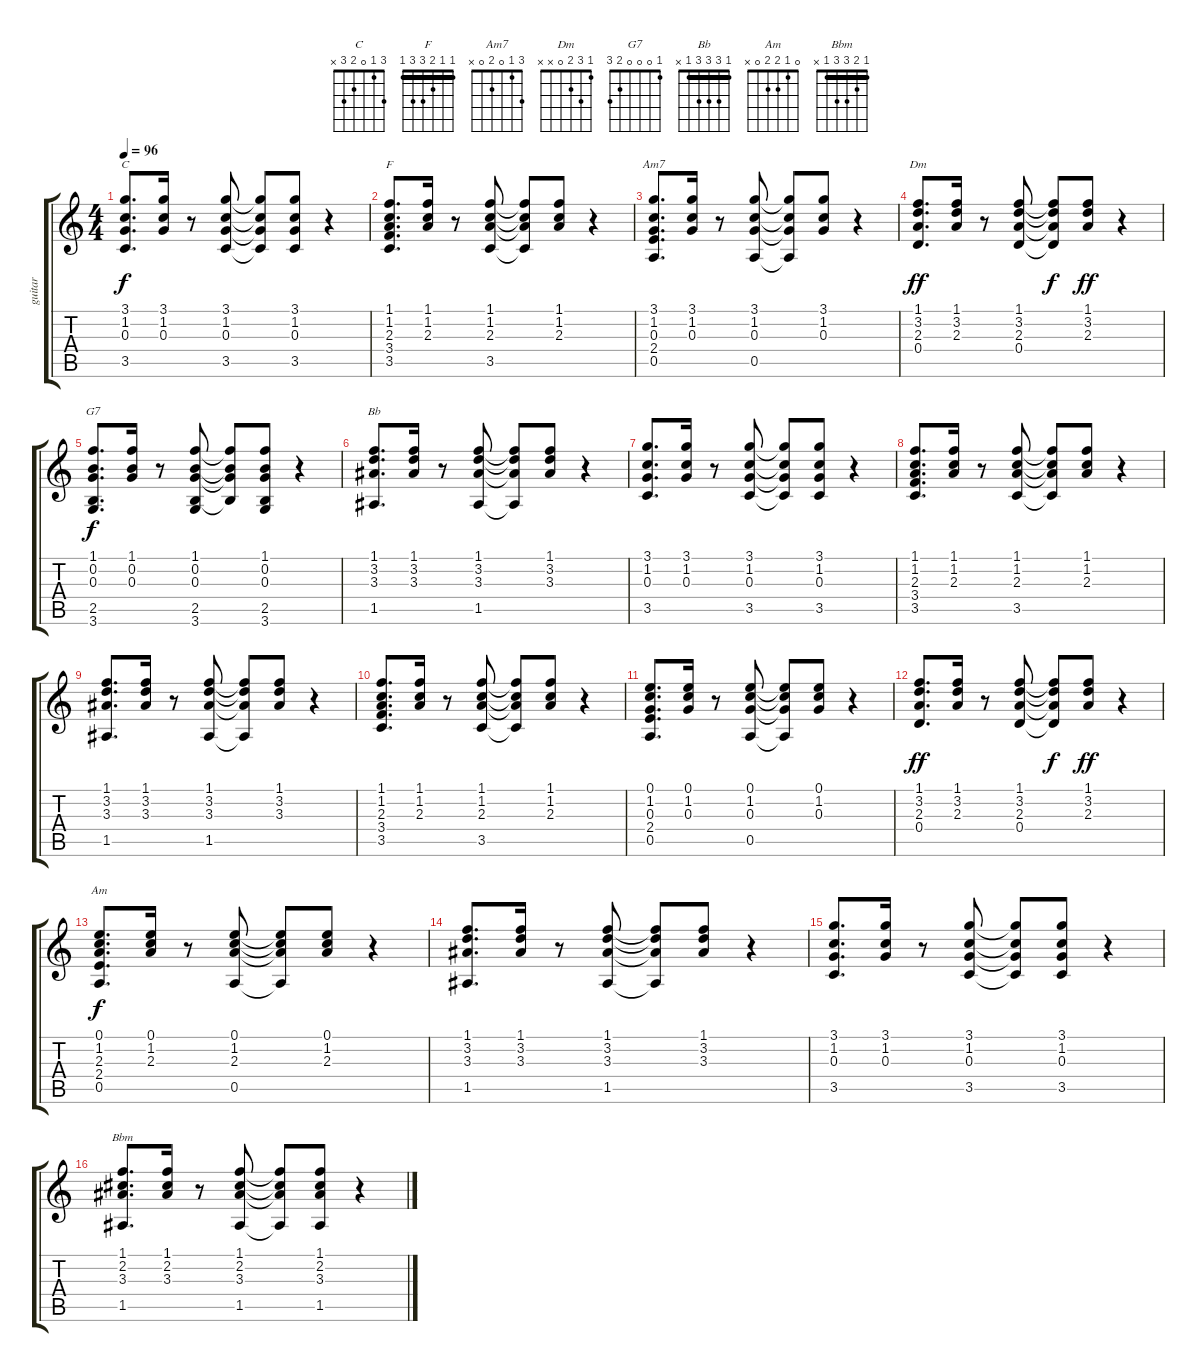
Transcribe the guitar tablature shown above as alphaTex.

\track ("guitar" "guitar") {instrument acousticguitarsteel}
\staff {score tabs}
\tuning (E4 B3 G3 D3 A2 E2) {hide}
\chord ("C" 3 1 0 2 3 x)
\chord ("F" 1 1 2 3 3 1) {barre 1}
\chord ("Am7" 3 1 0 2 0 x)
\chord ("Dm" 1 3 2 0 x x)
\chord ("G7" 1 0 0 0 2 3)
\chord ("Bb" 1 3 3 3 1 x) {barre 1}
\chord ("Am" 0 1 2 2 0 x)
\chord ("Bbm" 1 2 3 3 1 x) {barre 1}
\ts (4 4)
\tempo 96
\clef g2
\ks c
(3.1 1.2 0.3 3.5).8{d ch "C" dy f} (3.1 1.2 0.3).16 r.8 (3.1 1.2 0.3 3.5).8 (3.1{t} 1.2{t} 0.3{t} 3.5{t}).8 (3.1 1.2 0.3 3.5).8 r.4 |
(1.1 1.2 2.3 3.4 3.5).8{d ch "F"} (1.1 1.2 2.3).16 r.8 (1.1 1.2 2.3 3.5).8 (1.1{t} 1.2{t} 2.3{t} 3.5{t}).8 (1.1 1.2 2.3).8 r.4 |
(3.1 1.2 0.3 2.4 0.5).8{d ch "Am7"} (3.1 1.2 0.3).16 r.8 (3.1 1.2 0.3 0.5).8 (3.1{t} 1.2{t} 0.3{t} 0.5{t}).8 (3.1 1.2 0.3).8 r.4 |
(1.1 3.2 2.3 0.4).8{d ch "Dm" dy ff} (1.1 3.2 2.3).16 r.8 (1.1 3.2 2.3 0.4).8 (1.1{t} 3.2{t} 2.3{t} 0.4{t}).8{dy f} (1.1 3.2 2.3).8{dy ff} r.4 |
(1.1 0.2 0.3 2.5 3.6).8{d ch "G7" dy f} (1.1 0.2 0.3).16 r.8 (1.1 0.2 0.3 2.5 3.6).8 (1.1{t} 0.2{t} 0.3{t} 2.5{t}).8 (1.1 0.2 0.3 2.5 3.6).8 r.4 |
(1.1 3.2 3.3 1.5).8{d ch "Bb"} (1.1 3.2 3.3).16 r.8 (1.1 3.2 3.3 1.5).8 (1.1{t} 3.2{t} 3.3{t} 1.5{t}).8 (1.1 3.2 3.3).8 r.4 |
(3.1 1.2 0.3 3.5).8{d} (3.1 1.2 0.3).16 r.8 (3.1 1.2 0.3 3.5).8 (3.1{t} 1.2{t} 0.3{t} 3.5{t}).8 (3.1 1.2 0.3 3.5).8 r.4 |
(1.1 1.2 2.3 3.4 3.5).8{d txt ""} (1.1 1.2 2.3).16 r.8 (1.1 1.2 2.3 3.5).8 (1.1{t} 1.2{t} 2.3{t} 3.5{t}).8 (1.1 1.2 2.3).8 r.4 |
(1.1 3.2 3.3 1.5).8{d} (1.1 3.2 3.3).16 r.8 (1.1 3.2 3.3 1.5).8 (1.1{t} 3.2{t} 3.3{t} 1.5{t}).8 (1.1 3.2 3.3).8 r.4 |
(1.1 1.2 2.3 3.4 3.5).8{d} (1.1 1.2 2.3).16 r.8 (1.1 1.2 2.3 3.5).8 (1.1{t} 1.2{t} 2.3{t} 3.5{t}).8 (1.1 1.2 2.3).8 r.4 |
(0.1 1.2 0.3 2.4 0.5).8{d} (0.1 1.2 0.3).16 r.8 (0.1 1.2 0.3 0.5).8 (0.1{t} 1.2{t} 0.3{t} 0.5{t}).8 (0.1 1.2 0.3).8 r.4 |
(1.1 3.2 2.3 0.4).8{d dy ff} (1.1 3.2 2.3).16 r.8 (1.1 3.2 2.3 0.4).8 (1.1{t} 3.2{t} 2.3{t} 0.4{t}).8{dy f} (1.1 3.2 2.3).8{dy ff} r.4 |
(0.1 1.2 2.3 2.4 0.5).8{d ch "Am" dy f} (0.1 1.2 2.3).16 r.8 (0.1 1.2 2.3 0.5).8 (0.1{t} 1.2{t} 2.3{t} 0.5{t}).8 (0.1 1.2 2.3).8 r.4 |
(1.1 3.2 3.3 1.5).8{d} (1.1 3.2 3.3).16 r.8 (1.1 3.2 3.3 1.5).8 (1.1{t} 3.2{t} 3.3{t} 1.5{t}).8 (1.1 3.2 3.3).8 r.4 |
(3.1 1.2 0.3 3.5).8{d} (3.1 1.2 0.3).16 r.8 (3.1 1.2 0.3 3.5).8 (3.1{t} 1.2{t} 0.3{t} 3.5{t}).8 (3.1 1.2 0.3 3.5).8 r.4 |
(1.1 2.2 3.3 1.5).8{d ch "Bbm"} (1.1 2.2 3.3).16 r.8 (1.1 2.2 3.3 1.5).8 (1.1{t} 2.2{t} 3.3{t} 1.5{t}).8 (1.1 2.2 3.3 1.5).8 r.4
